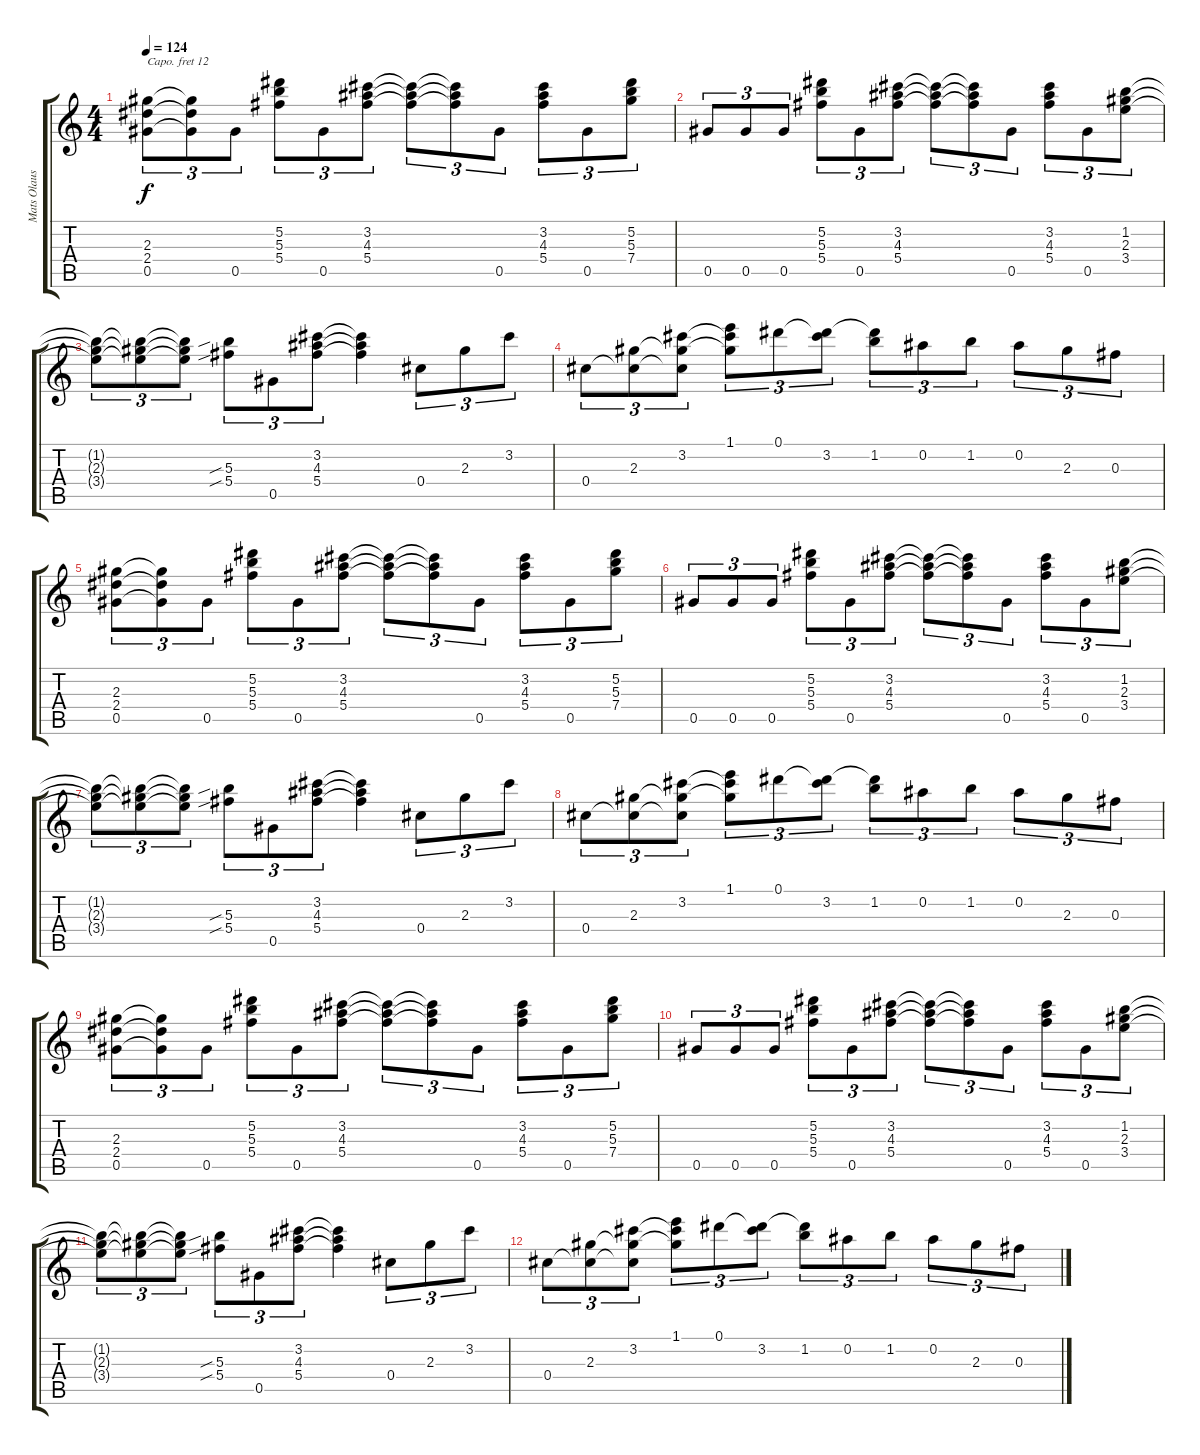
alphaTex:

\track ("Mats Olausson " "Mats Olaus") {instrument rockorgan}
\staff {score tabs}
\capo 12
\tuning (Eb5 Bb4 Gb4 Db4 Ab3 Eb3) {hide}
\ts (4 4)
\tempo 124
\clef g2
\ks c
(2.3 2.4 0.5).8{tu (3 2) dy f} (2.3{t} 2.4{t} 0.5{t}).8{tu (3 2)} 0.5.8{tu (3 2)} (5.2 5.3 5.4).8{tu (3 2)} 0.5.8{tu (3 2)} (3.2 4.3 5.4).8{tu (3 2)} (3.2{t} 4.3{t} 5.4{t}).8{tu (3 2)} (3.2{t} 4.3{t} 5.4{t}).8{tu (3 2)} 0.5.8{tu (3 2)} (3.2 4.3 5.4).8{tu (3 2)} 0.5.8{tu (3 2)} (5.2 5.3 7.4).8{tu (3 2)} |
0.5.8{tu (3 2)} 0.5.8{tu (3 2)} 0.5.8{tu (3 2)} (5.2 5.3 5.4).8{tu (3 2)} 0.5.8{tu (3 2)} (3.2 4.3 5.4).8{tu (3 2)} (3.2{t} 4.3{t} 5.4{t}).8{tu (3 2)} (3.2{t} 4.3{t} 5.4{t}).8{tu (3 2)} 0.5.8{tu (3 2)} (3.2 4.3 5.4).8{tu (3 2)} 0.5.8{tu (3 2)} (1.2 2.3 3.4).8{tu (3 2)} |
(1.2{t} 2.3{t} 3.4{t}).8{tu (3 2)} (1.2{t} 2.3{t} 3.4{t}).8{tu (3 2)} (1.2{t} 2.3{t} 3.4{t}).8{tu (3 2)} (5.3{sib} 5.4{sib}).8{tu (3 2)} 0.5.8{tu (3 2)} (3.2 4.3 5.4).8{tu (3 2)} (3.2{t} 4.3{t} 5.4{t}).4 0.4.8{tu (3 2)} 2.3.8{tu (3 2)} 3.2.8{tu (3 2)} |
0.4.8{tu (3 2)} (2.3 0.4{t}).8{tu (3 2)} (3.2 2.3{t} 0.4{t}).8{tu (3 2)} (1.1 3.2{t} 2.3{t}).8{tu (3 2)} 0.1.8{tu (3 2)} (0.1{t} 3.2).8{tu (3 2)} (0.1{t} 1.2).8{tu (3 2)} 0.2.8{tu (3 2)} 1.2.8{tu (3 2)} 0.2.8{tu (3 2)} 2.3.8{tu (3 2)} 0.3.8{tu (3 2)} |
(2.3 2.4 0.5).8{tu (3 2)} (2.3{t} 2.4{t} 0.5{t}).8{tu (3 2)} 0.5.8{tu (3 2)} (5.2 5.3 5.4).8{tu (3 2)} 0.5.8{tu (3 2)} (3.2 4.3 5.4).8{tu (3 2)} (3.2{t} 4.3{t} 5.4{t}).8{tu (3 2)} (3.2{t} 4.3{t} 5.4{t}).8{tu (3 2)} 0.5.8{tu (3 2)} (3.2 4.3 5.4).8{tu (3 2)} 0.5.8{tu (3 2)} (5.2 5.3 7.4).8{tu (3 2)} |
0.5.8{tu (3 2)} 0.5.8{tu (3 2)} 0.5.8{tu (3 2)} (5.2 5.3 5.4).8{tu (3 2)} 0.5.8{tu (3 2)} (3.2 4.3 5.4).8{tu (3 2)} (3.2{t} 4.3{t} 5.4{t}).8{tu (3 2)} (3.2{t} 4.3{t} 5.4{t}).8{tu (3 2)} 0.5.8{tu (3 2)} (3.2 4.3 5.4).8{tu (3 2)} 0.5.8{tu (3 2)} (1.2 2.3 3.4).8{tu (3 2)} |
(1.2{t} 2.3{t} 3.4{t}).8{tu (3 2)} (1.2{t} 2.3{t} 3.4{t}).8{tu (3 2)} (1.2{t} 2.3{t} 3.4{t}).8{tu (3 2)} (5.3{sib} 5.4{sib}).8{tu (3 2)} 0.5.8{tu (3 2)} (3.2 4.3 5.4).8{tu (3 2)} (3.2{t} 4.3{t} 5.4{t}).4 0.4.8{tu (3 2)} 2.3.8{tu (3 2)} 3.2.8{tu (3 2)} |
0.4.8{tu (3 2)} (2.3 0.4{t}).8{tu (3 2)} (3.2 2.3{t} 0.4{t}).8{tu (3 2)} (1.1 3.2{t} 2.3{t}).8{tu (3 2)} 0.1.8{tu (3 2)} (0.1{t} 3.2).8{tu (3 2)} (0.1{t} 1.2).8{tu (3 2)} 0.2.8{tu (3 2)} 1.2.8{tu (3 2)} 0.2.8{tu (3 2)} 2.3.8{tu (3 2)} 0.3.8{tu (3 2)} |
(2.3 2.4 0.5).8{tu (3 2)} (2.3{t} 2.4{t} 0.5{t}).8{tu (3 2)} 0.5.8{tu (3 2)} (5.2 5.3 5.4).8{tu (3 2)} 0.5.8{tu (3 2)} (3.2 4.3 5.4).8{tu (3 2)} (3.2{t} 4.3{t} 5.4{t}).8{tu (3 2)} (3.2{t} 4.3{t} 5.4{t}).8{tu (3 2)} 0.5.8{tu (3 2)} (3.2 4.3 5.4).8{tu (3 2)} 0.5.8{tu (3 2)} (5.2 5.3 7.4).8{tu (3 2)} |
0.5.8{tu (3 2)} 0.5.8{tu (3 2)} 0.5.8{tu (3 2)} (5.2 5.3 5.4).8{tu (3 2)} 0.5.8{tu (3 2)} (3.2 4.3 5.4).8{tu (3 2)} (3.2{t} 4.3{t} 5.4{t}).8{tu (3 2)} (3.2{t} 4.3{t} 5.4{t}).8{tu (3 2)} 0.5.8{tu (3 2)} (3.2 4.3 5.4).8{tu (3 2)} 0.5.8{tu (3 2)} (1.2 2.3 3.4).8{tu (3 2)} |
(1.2{t} 2.3{t} 3.4{t}).8{tu (3 2)} (1.2{t} 2.3{t} 3.4{t}).8{tu (3 2)} (1.2{t} 2.3{t} 3.4{t}).8{tu (3 2)} (5.3{sib} 5.4{sib}).8{tu (3 2)} 0.5.8{tu (3 2)} (3.2 4.3 5.4).8{tu (3 2)} (3.2{t} 4.3{t} 5.4{t}).4 0.4.8{tu (3 2)} 2.3.8{tu (3 2)} 3.2.8{tu (3 2)} |
0.4.8{tu (3 2)} (2.3 0.4{t}).8{tu (3 2)} (3.2 2.3{t} 0.4{t}).8{tu (3 2)} (1.1 3.2{t} 2.3{t}).8{tu (3 2)} 0.1.8{tu (3 2)} (0.1{t} 3.2).8{tu (3 2)} (0.1{t} 1.2).8{tu (3 2)} 0.2.8{tu (3 2)} 1.2.8{tu (3 2)} 0.2.8{tu (3 2)} 2.3.8{tu (3 2)} 0.3.8{tu (3 2)}
